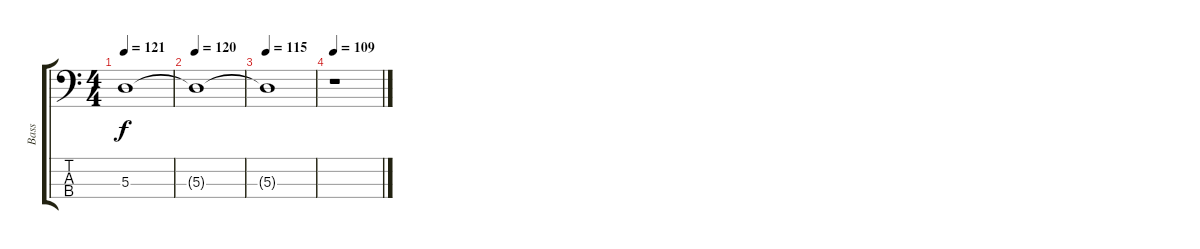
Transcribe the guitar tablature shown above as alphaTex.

\track ("Bass" "Bass") {instrument electricbassfinger}
\staff {score tabs}
\tuning (G2 D2 A1 E1) {hide}
\ts (4 4)
\tempo 121
\clef f4
\ks c
5.3{t}.1{dy f} |
\tempo 120
5.3{t}.1 |
\tempo 115
5.3{t}.1 |
\tempo 109
r.1
